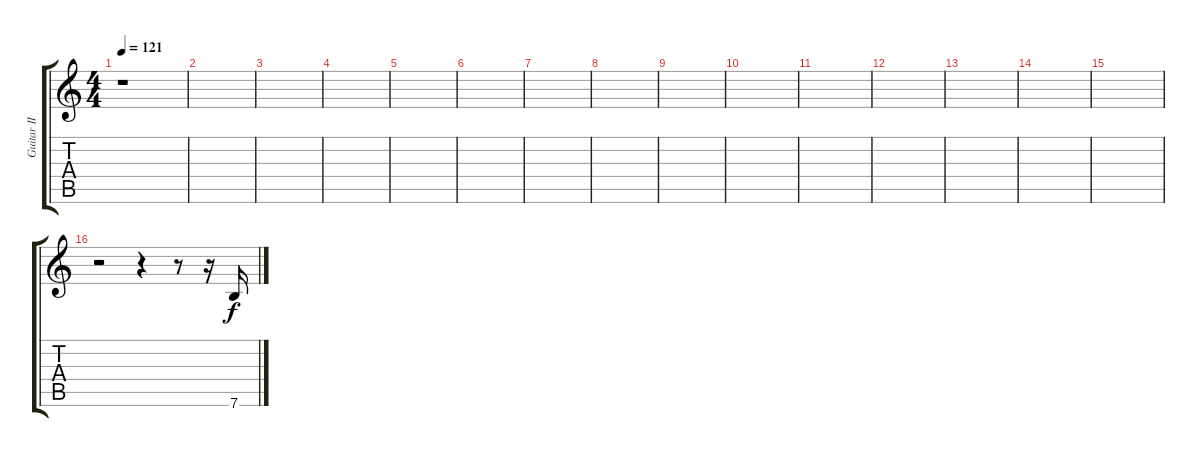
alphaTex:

\track ("Guitar II" "Guitar II") {instrument overdrivenguitar}
\staff {score tabs}
\tuning (E4 B3 G3 D3 A2 E2) {hide}
\ts (4 4)
\tempo 121
\clef g2
\ks c
r.1{dy f instrument overdrivenguitar} |
|
|
|
|
|
|
|
|
|
|
|
|
|
|
r.2 r.4 r.8 r.16 7.6.16
